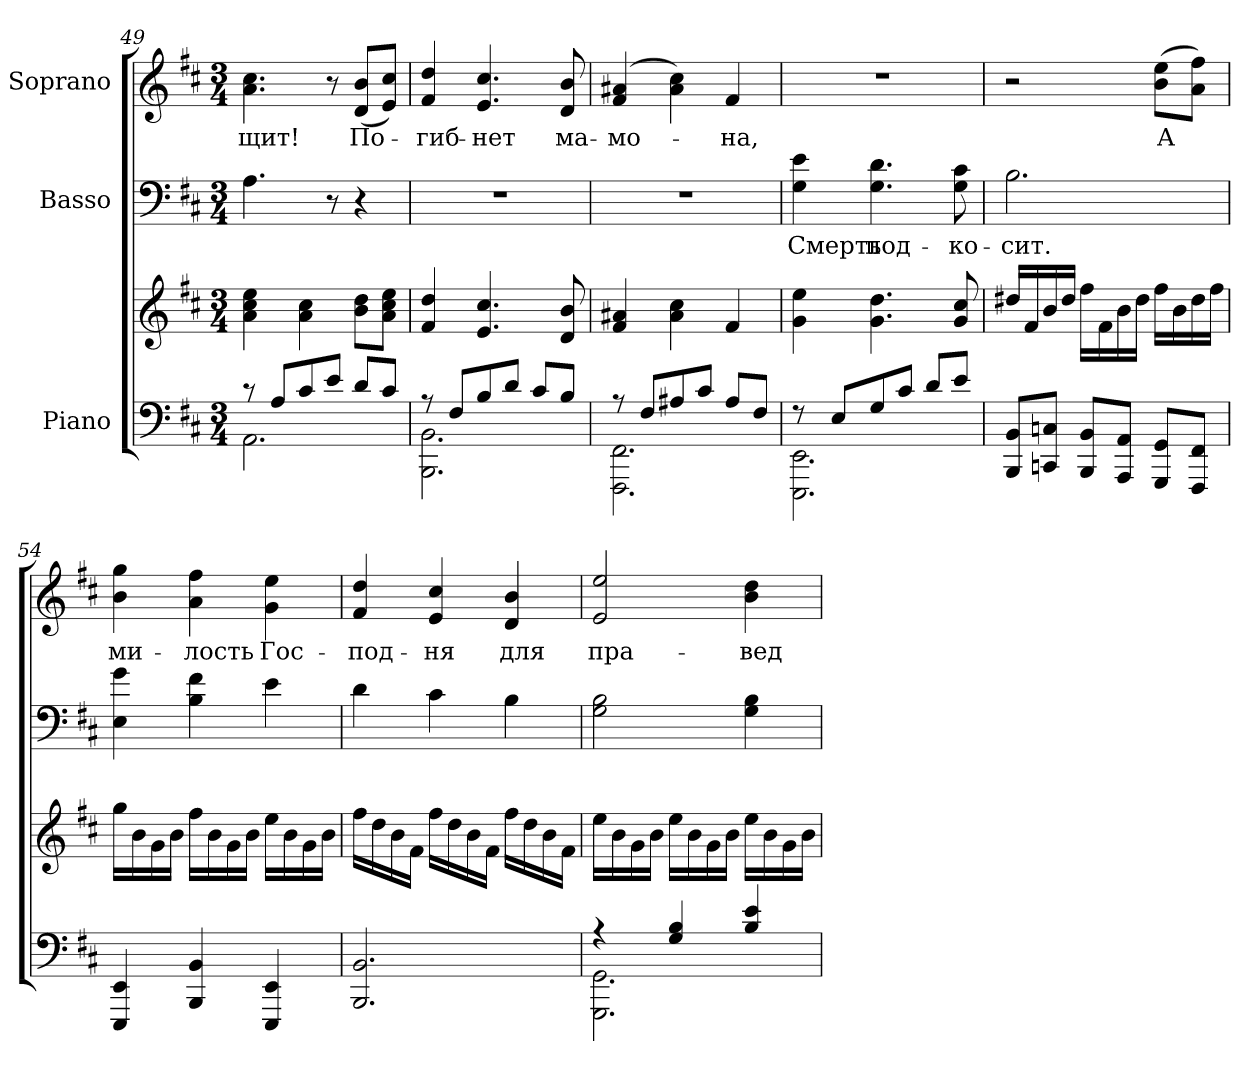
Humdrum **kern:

**kern	**kern	**kern	**text	**kern	**text
*part3	*part3	*part2	*part2	*part1	*part1
*staff4	*staff3	*staff2	*staff2	*staff1	*staff1
*I"Piano	*	*I"Basso	*	*I"Soprano	*
*clefF4	*clefG2	*clefF4	*	*clefG2	*
*k[f#c#]	*k[f#c#]	*k[f#c#]	*	*k[f#c#]	*
*D:	*D:	*D:	*	*D:	*
*M3/4	*M3/4	*M3/4	*	*M3/4	*
=49	=49	=49	=49	=49	=49
*^	*	*	*	*	*
!	!	!	!	!	!	!LO:LY:b:color=#000000
8r	2.AAi\	4ai\ 4cc#i 4eei	4.Ai\	.	4.ai\ 4.cc#i	щит!
8Ai/L	.	.	.	.	.	.
8c#i/	.	4ai\ 4cc#i	.	.	.	.
8ei/J	.	.	8r	.	8r	.
!	!	!	!	!	!	!LO:LY:b:color=#000000
8di/L	.	8bi\ 8ddiL	4r	.	(8di/ 8biL	По-
8c#i/J	.	8ai\ 8cc#i 8eeiJ	.	.	8ei/ 8cc#iJ)	.
!!LO:PB:g=z
=50	=50	=50	=50	=50	=50	=50
!	!	!	!LO:N:vis=1	!	!	!
!	!	!	!	!	!	!LO:LY:b:color=#000000
8r	2.BBBi\ 2.BBi	4f#i/ 4ddi	2.r	.	4f#i/ 4ddi	-гиб-
8F#i/L	.	.	.	.	.	.
!	!	!	!	!	!	!LO:LY:b:color=#000000
8Bi/	.	4.ei/ 4.cc#i	.	.	4.ei/ 4.cc#i	-нет
8di/J	.	.	.	.	.	.
8c#i/L	.	.	.	.	.	.
!	!	!	!	!	!	!LO:LY:b:color=#000000
8Bi/J	.	8di/ 8bi	.	.	8di/ 8bi	ма-
=51	=51	=51	=51	=51	=51	=51
!	!	!	!LO:N:vis=1	!	!	!
!	!	!	!	!	!	!LO:LY:b:color=#000000
8r	2.FFF#i\ 2.FF#i	4f#i/ 4a#Xi	2.r	.	(4f#i/ 4a#Xi	-мо-
8F#i/L	.	.	.	.	.	.
8A#Xi/	.	4a#i\ 4cc#i	.	.	4a#i\ 4cc#i)	.
8c#i/J	.	.	.	.	.	.
!	!	!	!	!	!	!LO:LY:b:color=#000000
8A#i/L	.	4f#i/	.	.	4f#i/	-на,
8F#i/J	.	.	.	.	.	.
=52	=52	=52	=52	=52	=52	=52
!	!	!	!	!LO:LY:a:color=#000000	!LO:N:vis=1	!
8r	2.EEEi\ 2.EEi	4gi\ 4eei	4Gi\ 4ei	Смерть	2.r	.
8Ei/L	.	.	.	.	.	.
!	!	!	!	!LO:LY:a:color=#000000	!	!
8Gi/	.	4.gi\ 4.ddi	4.Gi\ 4.di	под-	.	.
8c#i/J	.	.	.	.	.	.
8di/L	.	.	.	.	.	.
!	!	!	!	!LO:LY:a:color=#000000	!	!
8ei/J	.	8gi/ 8cc#i	8Gi\ 8c#i	-ко-	.	.
*v	*v	*	*	*	*	*
=53	=53	=53	=53	=53	=53
!	!	!	!LO:LY:a:color=#000000	!	!
8BBBi/ 8BBiL	16dd#Xi/LL	2.Bi\	-сит.	2r	.
.	16f#i/	.	.	.	.
8CCni/ 8CniJ	16bi/	.	.	.	.
.	16dd#i/JJ	.	.	.	.
8BBBi/ 8BBiL	16ff#i\LL	.	.	.	.
.	16f#i\	.	.	.	.
8AAAi/ 8AAiJ	16bi\	.	.	.	.
.	16dd#i\JJ	.	.	.	.
!	!	!	!	!	!LO:LY:b:color=#000000
8GGGi/ 8GGiL	16ff#i\LL	.	.	(8bi\ 8eeiL	А
.	16bi\	.	.	.	.
8FFF#i/ 8FF#iJ	16dd#i\	.	.	8ai\ 8ff#iJ)	.
.	16ff#i\JJ	.	.	.	.
!!LO:LB:g=z
=54	=54	=54	=54	=54	=54
!	!	!	!	!	!LO:LY:b:color=#000000
4EEEi/ 4EEi	16ggi\LL	4Ei\ 4gi	.	4bi\ 4ggi	ми-
.	16bi\	.	.	.	.
.	16gi\	.	.	.	.
.	16bi\JJ	.	.	.	.
!	!	!	!	!	!LO:LY:b:color=#000000
4BBBi/ 4BBi	16ff#i\LL	4Bi\ 4f#i	.	4ai\ 4ff#i	-лость
.	16bi\	.	.	.	.
.	16gi\	.	.	.	.
.	16bi\JJ	.	.	.	.
!	!	!	!	!	!LO:LY:b:color=#000000
4EEEi/ 4EEi	16eei\LL	4ei\	.	4gi\ 4eei	Гос-
.	16bi\	.	.	.	.
.	16gi\	.	.	.	.
.	16bi\JJ	.	.	.	.
=55	=55	=55	=55	=55	=55
!	!	!	!	!	!LO:LY:b:color=#000000
2.BBBi/ 2.BBi	16ff#i\LL	4di\	.	4f#i/ 4ddi	-под-
.	16ddi\	.	.	.	.
.	16bi\	.	.	.	.
.	16f#i\JJ	.	.	.	.
!	!	!	!	!	!LO:LY:b:color=#000000
.	16ff#i\LL	4c#i\	.	4ei/ 4cc#i	-ня
.	16ddi\	.	.	.	.
.	16bi\	.	.	.	.
.	16f#i\JJ	.	.	.	.
!	!	!	!	!	!LO:LY:b:color=#000000
.	16ff#i\LL	4Bi\	.	4di/ 4bi	для
.	16ddi\	.	.	.	.
.	16bi\	.	.	.	.
.	16f#i\JJ	.	.	.	.
=56	=56	=56	=56	=56	=56
*^	*	*	*	*	*
!	!	!	!	!	!	!LO:LY:b:color=#000000
4r	2.GGGi\ 2.GGi	16eei\LL	2Gi\ 2Bi	.	2ei/ 2eei	пра-
.	.	16bi\	.	.	.	.
.	.	16gi\	.	.	.	.
.	.	16bi\JJ	.	.	.	.
4Gi/ 4Bi	.	16eei\LL	.	.	.	.
.	.	16bi\	.	.	.	.
.	.	16gi\	.	.	.	.
.	.	16bi\JJ	.	.	.	.
!	!	!	!	!	!	!LO:LY:b:color=#000000
4Bi/ 4ei	.	16eei\LL	4Gi\ 4Bi	.	4bi\ 4ddi	-вед-
.	.	16bi\	.	.	.	.
.	.	16gi\	.	.	.	.
.	.	16bi\JJ	.	.	.	.
*v	*v	*	*	*	*	*
=	=	=	=	=	=
*-	*-	*-	*-	*-	*-
